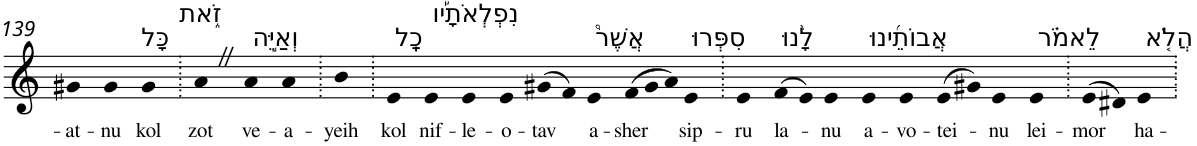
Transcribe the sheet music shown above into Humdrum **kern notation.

**kern	**text
*part1	*part1
*staff1	*staff1
*I"Piano	*
*I'Pno	*
!!LO:PB:g=z
*clefG2	*
*k[]	*
=139	=139
!	!LO:LY:b
4g#X	-at-
!	!LO:LY:b
4g#	-nu
!LO:TX:a:t=כָּל	!
!	!LO:LY:b
4g#	kol
=140.	=140.
!LO:TX:a:t=זֹ֑את	!
!	!LO:LY:b
4aZ	zot
!LO:TX:a:t=וְאַיֵּ֣ה	!
!	!LO:LY:b
4a	ve-
!	!LO:LY:b
4a	-a-
=141.	=141.
!	!LO:LY:b
4b	-yeih
=142.	=142.
!LO:TX:a:t=כָֽל	!
!	!LO:LY:b
4e	kol
!LO:TX:a:t=נִפְלְאֹתָ֡יו	!
!	!LO:LY:b
4e	nif-
!	!LO:LY:b
4e	-le-
!	!LO:LY:b
4e	-o-
!	!LO:LY:b
(>8g#X	-tav
8f)	.
!LO:TX:a:t=אֲשֶׁר֩	!
!	!LO:LY:b
4e	a-
*Xtuplet	*
!	!LO:LY:b
(>12f	-sher
12g#	.
12a)	.
!LO:TX:a:t=סִפְּרוּ	!
!	!LO:LY:b
4e	sip-
=143.	=143.
!	!LO:LY:b
4e	-ru
!LO:TX:a:t=לָ֨נוּ	!
!	!LO:LY:b
(>8f	la-
8e)	.
!	!LO:LY:b
4e	-nu
!LO:TX:a:t=אֲבוֹתֵ֜ינוּ	!
!	!LO:LY:b
4e	a-
!	!LO:LY:b
4e	-vo-
!	!LO:LY:b
(>8e	-tei-
8g#X)	.
!	!LO:LY:b
4e	-nu
!LO:TX:a:t=לֵאמֹ֗ר	!
!	!LO:LY:b
4e	lei-
=144.	=144.
!	!LO:LY:b
(>8e	-mor
8d#X)	.
!LO:TX:a:t=הֲלֹ֤א	!
!	!LO:LY:b
4e	ha-
=.	=.
*-	*-
